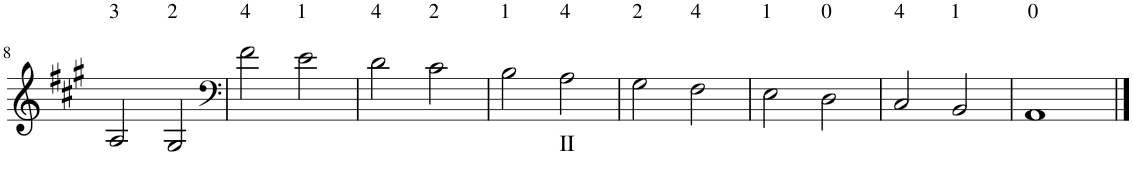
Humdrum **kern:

**kern	**text
*part1	*part1
*staff1	*staff1
*I"[Double Bass (C1-F5, E1-D3)]	*
*I'Db.	*
!!LO:PB:g=z
*clefG2	*
*Trd7c12	*
*k[f#c#g#]	*
*A:	*
*M4/4	*
=8	=8
!LO:TX:a:t=3	!
2A/	.
!LO:TX:a:t=2	!
2G#/	.
=9	=9
*clefF4	*
!LO:TX:a:t=4	!
2f#\	.
!LO:TX:a:t=1	!
2e\	.
=10	=10
!LO:TX:a:t=4	!
2d\	.
!LO:TX:a:t=2	!
2c#\	.
=11	=11
!LO:TX:a:t=1	!
2B\	.
!LO:TX:a:t=4	!
!	!LO:LY:b
2A\	II
=12	=12
!LO:TX:a:t=2	!
2G#\	.
!LO:TX:a:t=4	!
2F#\	.
=13	=13
!LO:TX:a:t=1	!
2E\	.
!LO:TX:a:t=0	!
2D\	.
=14	=14
!LO:TX:a:t=4	!
2C#/	.
!LO:TX:a:t=1	!
2BB/	.
=15	=15
!LO:TX:a:t=0	!
1AA	.
==	==
*-	*-
